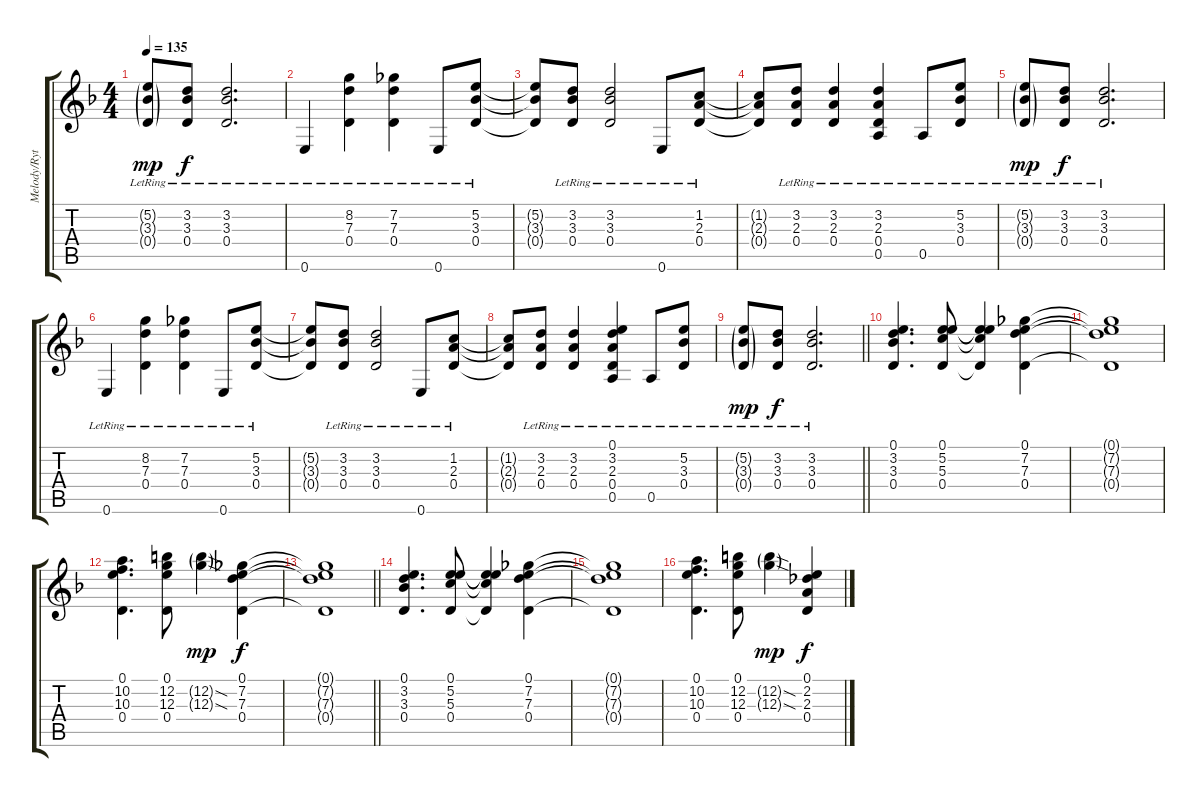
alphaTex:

\track ("Melody/Rythem #2" "Melody/Ryt") {instrument distortionguitar bank 125}
\staff {score tabs}
\tuning (E4 B3 G3 D3 A2 E2) {hide}
\ts (4 4)
\tempo 135
\clef g2
\ks f
(5.2{g lr} 3.3{g lr} 0.4{g lr}).8{dy mp} (3.2{lr} 3.3{lr} 0.4{lr}).8{dy f} (3.2{lr} 3.3{lr} 0.4{lr}).2{d} |
0.6{lr}.4 (8.2{lr} 7.3{lr} 0.4{lr}).4 (7.2{lr} 7.3{lr} 0.4{lr}).4 0.6{lr}.8 (5.2{lr} 3.3{lr} 0.4{lr}).8 |
(5.2{t} 3.3{t} 0.4{t}).8 (3.2{lr} 3.3{lr} 0.4{lr}).8 (3.2{lr} 3.3{lr} 0.4{lr}).2 0.6{lr}.8 (1.2{lr} 2.3{lr} 0.4{lr}).8 |
(1.2{t} 2.3{t} 0.4{t}).8 (3.2{lr} 2.3{lr} 0.4{lr}).8 (3.2{lr} 2.3{lr} 0.4{lr}).4 (3.2{lr} 2.3{lr} 0.4{lr} 0.5{lr}).4 0.5{lr}.8 (5.2{lr} 3.3{lr} 0.4{lr}).8 |
(5.2{g lr} 3.3{g lr} 0.4{g lr}).8{dy mp} (3.2{lr} 3.3{lr} 0.4{lr}).8{dy f} (3.2{lr} 3.3{lr} 0.4{lr}).2{d} |
0.6{lr}.4 (8.2{lr} 7.3{lr} 0.4{lr}).4 (7.2{lr} 7.3{lr} 0.4{lr}).4 0.6{lr}.8 (5.2{lr} 3.3{lr} 0.4{lr}).8 |
(5.2{t} 3.3{t} 0.4{t}).8 (3.2{lr} 3.3{lr} 0.4{lr}).8 (3.2{lr} 3.3{lr} 0.4{lr}).2 0.6{lr}.8 (1.2{lr} 2.3{lr} 0.4{lr}).8 |
(1.2{t} 2.3{t} 0.4{t}).8 (3.2{lr} 2.3{lr} 0.4{lr}).8 (3.2{lr} 2.3{lr} 0.4{lr}).4 (0.1{lr} 3.2{lr} 2.3{lr} 0.4{lr} 0.5{lr}).4 0.5{lr}.8 (5.2{lr} 3.3{lr} 0.4{lr}).8 |
\barLineRight lightlight
(5.2{g lr} 3.3{g lr} 0.4{g lr}).8{dy mp} (3.2{lr} 3.3{lr} 0.4{lr}).8{dy f} (3.2{lr} 3.3{lr} 0.4{lr}).2{d} |
(0.1 3.2 3.3 0.4).4{d} (0.1 5.2 5.3 0.4).8 (0.1{t} 5.2{t} 5.3{t} 0.4{t}).4 (0.1 7.2 7.3 0.4).4 |
(0.1{t} 7.2{t} 7.3{t} 0.4{t}).1 |
(0.1 10.2 10.3 0.4).4{d} (0.1 12.2 12.3 0.4).8 (12.2{sod g} 12.3{sod g}).4{dy mp} (0.1 7.2 7.3 0.4).4{dy f} |
\barLineRight lightlight
(0.1{t} 7.2{t} 7.3{t} 0.4{t}).1 |
(0.1 3.2 3.3 0.4).4{d} (0.1 5.2 5.3 0.4).8 (0.1{t} 5.2{t} 5.3{t} 0.4{t}).4 (0.1 7.2 7.3 0.4).4 |
(0.1{t} 7.2{t} 7.3{t} 0.4{t}).1 |
(0.1 10.2 10.3 0.4).4{d} (0.1 12.2 12.3 0.4).8 (12.2{sod g} 12.3{sod g}).4{dy mp} (0.1 2.2 2.3 0.4).4{dy f}
